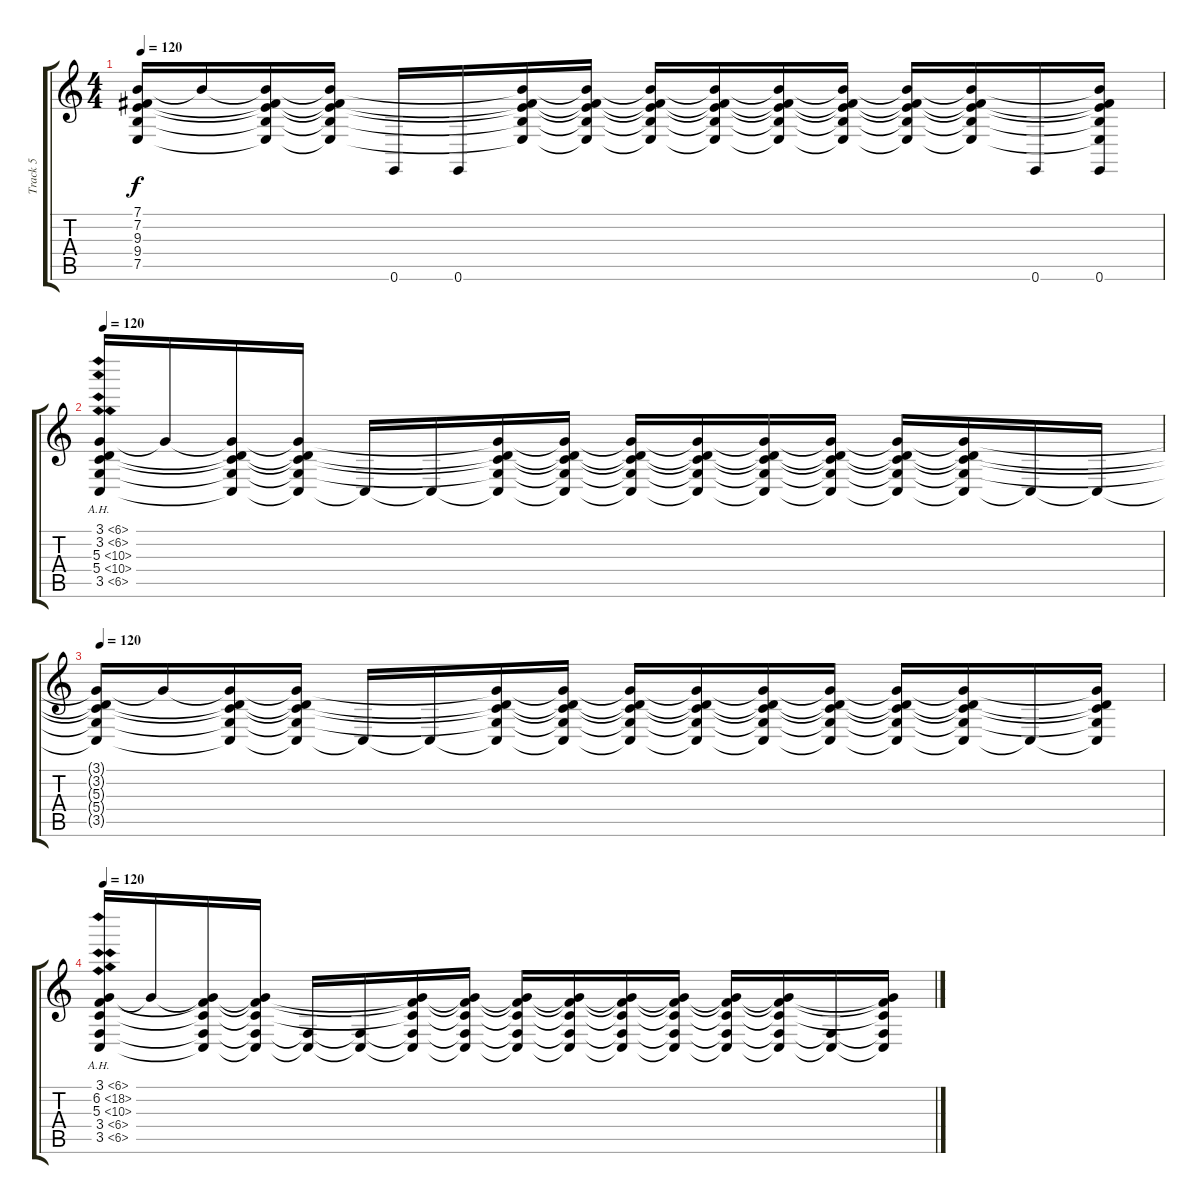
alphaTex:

\track ("Track 5" "Track 5") {instrument stringensemble1}
\staff {score tabs}
\tuning (E4 B3 G3 D3 A2 E2) {hide}
\ts (4 4)
\tempo 120
\clef g2
\ks c
(7.1{t} 7.2{t} 9.3{t} 9.4{t} 7.5{t}).16{dy f} 7.1{t}.16 (7.1{t} 7.2{t} 9.3{t} 9.4{t} 7.5{t}).16 (7.1{t} 7.2{t} 9.3{t} 9.4{t} 7.5{t}).16 0.6.16 0.6.16 (7.1{t} 7.2{t} 9.3{t} 9.4{t} 7.5{t}).16 (7.1{t} 7.2{t} 9.3{t} 9.4{t} 7.5{t}).16 (7.1{t} 7.2{t} 9.3{t} 9.4{t} 7.5{t}).16 (7.1{t} 7.2{t} 9.3{t} 9.4{t} 7.5{t}).16 (7.1{t} 7.2{t} 9.3{t} 9.4{t} 7.5{t}).16 (7.1{t} 7.2{t} 9.3{t} 9.4{t} 7.5{t}).16 (7.1{t} 7.2{t} 9.3{t} 9.4{t} 7.5{t}).16 (7.1{t} 7.2{t} 9.3{t} 9.4{t} 7.5{t}).16 0.6.16 (7.1{t} 7.2{t} 9.3{t} 9.4{t} 7.5{t} 0.6).16 |
\tempo 120
(3.1{ah 3} 3.2{ah 3} 5.3{ah 5} 5.4{ah 5} 3.5{ah 3}).16 3.1{t}.16 (3.1{t} 3.2{t} 5.3{t} 5.4{t} 3.5{t}).16 (3.1{t} 3.2{t} 5.3{t} 5.4{t} 3.5{t}).16 3.5{t}.16 3.5{t}.16 (3.1{t} 3.2{t} 5.3{t} 5.4{t} 3.5{t}).16 (3.1{t} 3.2{t} 5.3{t} 5.4{t} 3.5{t}).16 (3.1{t} 3.2{t} 5.3{t} 5.4{t} 3.5{t}).16 (3.1{t} 3.2{t} 5.3{t} 5.4{t} 3.5{t}).16 (3.1{t} 3.2{t} 5.3{t} 5.4{t} 3.5{t}).16 (3.1{t} 3.2{t} 5.3{t} 5.4{t} 3.5{t}).16 (3.1{t} 3.2{t} 5.3{t} 5.4{t} 3.5{t}).16 (3.1{t} 3.2{t} 5.3{t} 5.4{t} 3.5{t}).16 3.5{t}.16 3.5{t}.16 |
\tempo 120
(3.1{t} 3.2{t} 5.3{t} 5.4{t} 3.5{t}).16 3.1{t}.16 (3.1{t} 3.2{t} 5.3{t} 5.4{t} 3.5{t}).16 (3.1{t} 3.2{t} 5.3{t} 5.4{t} 3.5{t}).16 3.5{t}.16 3.5{t}.16 (3.1{t} 3.2{t} 5.3{t} 5.4{t} 3.5{t}).16 (3.1{t} 3.2{t} 5.3{t} 5.4{t} 3.5{t}).16 (3.1{t} 3.2{t} 5.3{t} 5.4{t} 3.5{t}).16 (3.1{t} 3.2{t} 5.3{t} 5.4{t} 3.5{t}).16 (3.1{t} 3.2{t} 5.3{t} 5.4{t} 3.5{t}).16 (3.1{t} 3.2{t} 5.3{t} 5.4{t} 3.5{t}).16 (3.1{t} 3.2{t} 5.3{t} 5.4{t} 3.5{t}).16 (3.1{t} 3.2{t} 5.3{t} 5.4{t} 3.5{t}).16 3.5{t}.16 (3.1{t} 3.2{t} 5.3{t} 5.4{t} 3.5{t}).16 |
\tempo 120
(3.1{ah 3} 6.2{ah 12} 5.3{ah 5} 3.4{ah 3} 3.5{ah 3}).16 3.1{t}.16 (3.1{t} 6.2{t} 5.3{t} 3.4{t} 3.5{t}).16 (3.1{t} 6.2{t} 5.3{t} 3.4{t} 3.5{t}).16 (3.4{t} 3.5{t}).16 (3.4{t} 3.5{t}).16 (3.1{t} 6.2{t} 5.3{t} 3.4{t} 3.5{t}).16 (3.1{t} 6.2{t} 5.3{t} 3.4{t} 3.5{t}).16 (3.1{t} 6.2{t} 5.3{t} 3.4{t} 3.5{t}).16 (3.1{t} 6.2{t} 5.3{t} 3.4{t} 3.5{t}).16 (3.1{t} 6.2{t} 5.3{t} 3.4{t} 3.5{t}).16 (3.1{t} 6.2{t} 5.3{t} 3.4{t} 3.5{t}).16 (3.1{t} 6.2{t} 5.3{t} 3.4{t} 3.5{t}).16 (3.1{t} 6.2{t} 5.3{t} 3.4{t} 3.5{t}).16 (3.4{t} 3.5{t}).16 (3.1{t} 6.2{t} 5.3{t} 3.4{t} 3.5{t}).16
